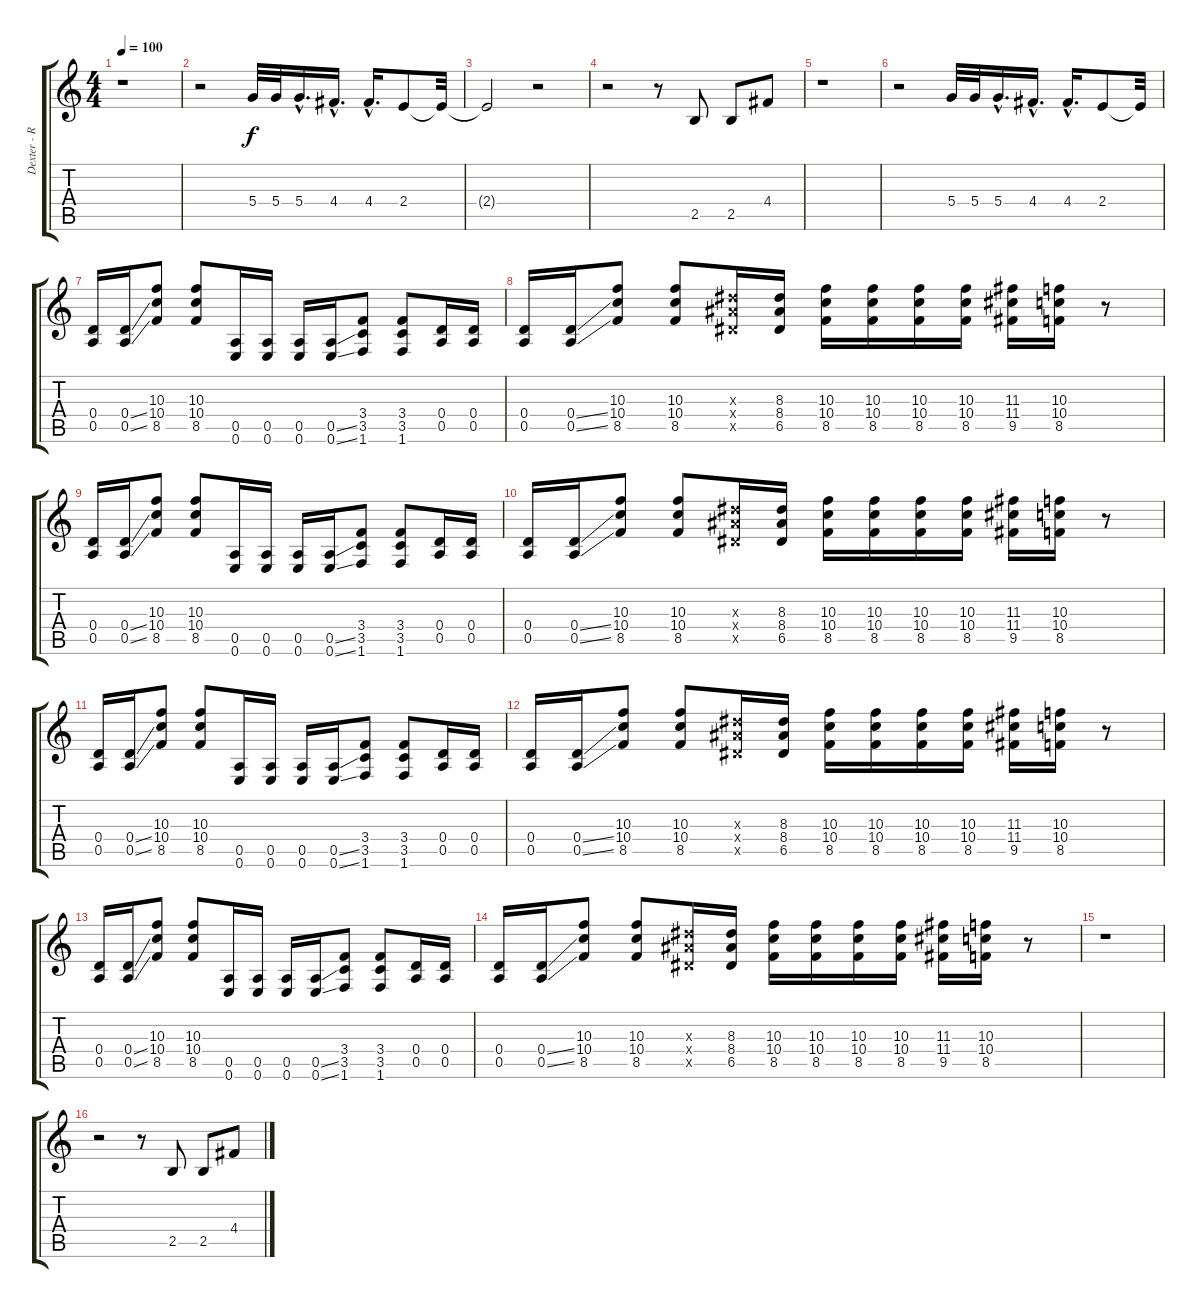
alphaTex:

\track ("Dexter - Rythym Guitar" "Dexter - R") {instrument distortionguitar}
\staff {score tabs}
\tuning (E4 B3 G3 D3 A2 E2) {hide}
\ts (4 4)
\tempo 100
\clef g2
\ks c
r.1{dy f} |
r.2 5.4.32 5.4.32 5.4{hac}.16{d} 4.4{hac}.16{d} 4.4{hac}.16{d} 2.4.8 2.4{t}.32 |
2.4{t}.2 r.2 |
r.2 r.8 2.5.8 2.5.8 4.4.8 |
r.1 |
r.2 5.4.32 5.4.32 5.4{hac}.16{d} 4.4{hac}.16{d} 4.4{hac}.16{d} 2.4.8 2.4{t}.32 |
(0.4 0.5).16 (0.4{ss} 0.5{ss}).16 (10.3 10.4 8.5).8 (10.3 10.4 8.5).8 (0.5 0.6).16 (0.5 0.6).16 (0.5 0.6).16 (0.5{ss} 0.6{ss}).16 (3.4 3.5 1.6).8 (3.4 3.5 1.6).8 (0.4 0.5).16 (0.4 0.5).16 |
(0.4 0.5).16 (0.4{ss} 0.5{ss}).16 (10.3 10.4 8.5).8 (10.3 10.4 8.5).8 (8.3{x} 8.4{x} 6.5{x}).16 (8.3 8.4 6.5).16 (10.3 10.4 8.5).16 (10.3 10.4 8.5).16 (10.3 10.4 8.5).16 (10.3 10.4 8.5).16 (11.3 11.4 9.5).16 (10.3 10.4 8.5).16 r.8 |
(0.4 0.5).16 (0.4{ss} 0.5{ss}).16 (10.3 10.4 8.5).8 (10.3 10.4 8.5).8 (0.5 0.6).16 (0.5 0.6).16 (0.5 0.6).16 (0.5{ss} 0.6{ss}).16 (3.4 3.5 1.6).8 (3.4 3.5 1.6).8 (0.4 0.5).16 (0.4 0.5).16 |
(0.4 0.5).16 (0.4{ss} 0.5{ss}).16 (10.3 10.4 8.5).8 (10.3 10.4 8.5).8 (8.3{x} 8.4{x} 6.5{x}).16 (8.3 8.4 6.5).16 (10.3 10.4 8.5).16 (10.3 10.4 8.5).16 (10.3 10.4 8.5).16 (10.3 10.4 8.5).16 (11.3 11.4 9.5).16 (10.3 10.4 8.5).16 r.8 |
(0.4 0.5).16 (0.4{ss} 0.5{ss}).16 (10.3 10.4 8.5).8 (10.3 10.4 8.5).8 (0.5 0.6).16 (0.5 0.6).16 (0.5 0.6).16 (0.5{ss} 0.6{ss}).16 (3.4 3.5 1.6).8 (3.4 3.5 1.6).8 (0.4 0.5).16 (0.4 0.5).16 |
(0.4 0.5).16 (0.4{ss} 0.5{ss}).16 (10.3 10.4 8.5).8 (10.3 10.4 8.5).8 (8.3{x} 8.4{x} 6.5{x}).16 (8.3 8.4 6.5).16 (10.3 10.4 8.5).16 (10.3 10.4 8.5).16 (10.3 10.4 8.5).16 (10.3 10.4 8.5).16 (11.3 11.4 9.5).16 (10.3 10.4 8.5).16 r.8 |
(0.4 0.5).16 (0.4{ss} 0.5{ss}).16 (10.3 10.4 8.5).8 (10.3 10.4 8.5).8 (0.5 0.6).16 (0.5 0.6).16 (0.5 0.6).16 (0.5{ss} 0.6{ss}).16 (3.4 3.5 1.6).8 (3.4 3.5 1.6).8 (0.4 0.5).16 (0.4 0.5).16 |
(0.4 0.5).16 (0.4{ss} 0.5{ss}).16 (10.3 10.4 8.5).8 (10.3 10.4 8.5).8 (8.3{x} 8.4{x} 6.5{x}).16 (8.3 8.4 6.5).16 (10.3 10.4 8.5).16 (10.3 10.4 8.5).16 (10.3 10.4 8.5).16 (10.3 10.4 8.5).16 (11.3 11.4 9.5).16 (10.3 10.4 8.5).16 r.8 |
r.1 |
r.2 r.8 2.5.8 2.5.8 4.4.8
